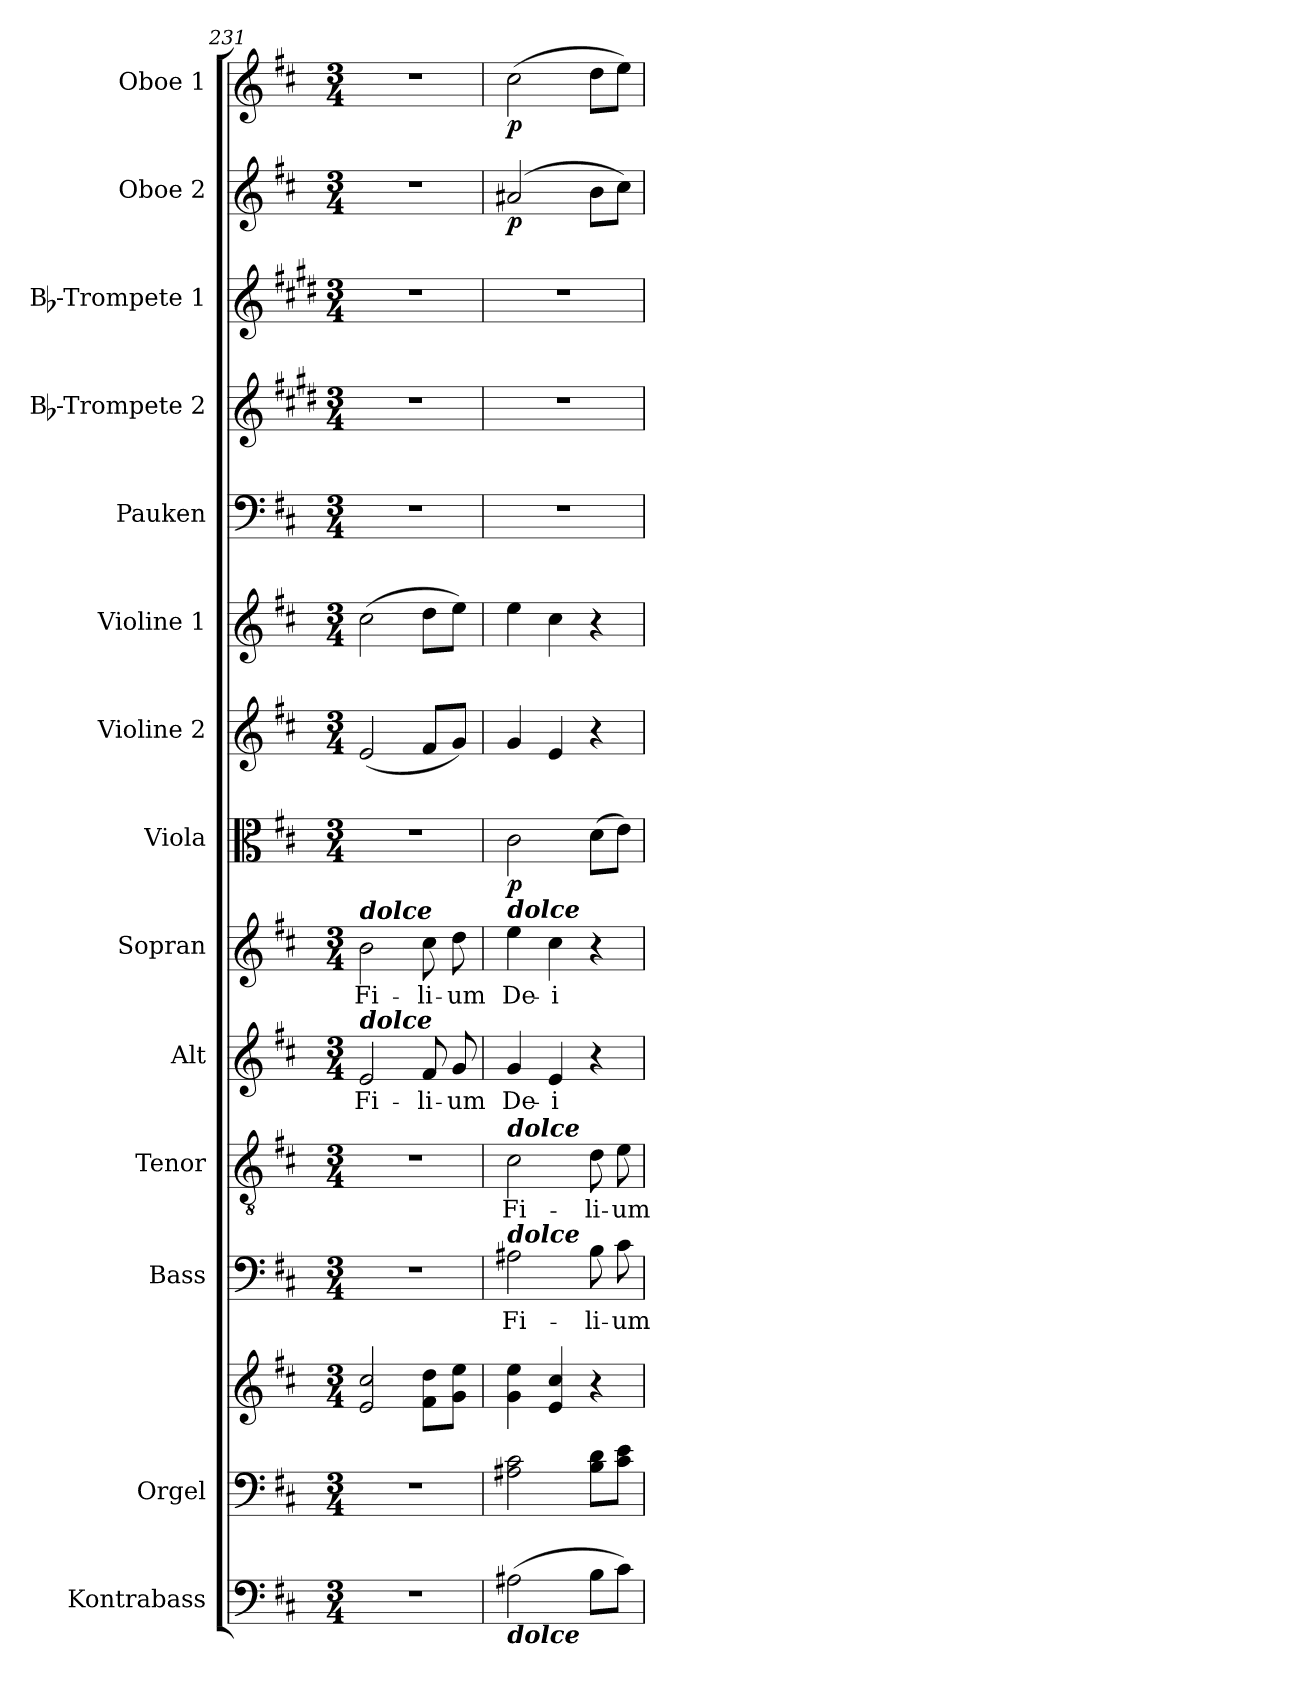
**kern	**kern	**kern	**kern	**text	**kern	**text	**kern	**text	**kern	**text	**kern	**dynam	**kern	**kern	**kern	**kern	**kern	**kern	**dynam	**kern	**dynam
*part14	*part13	*part13	*part12	*part12	*part11	*part11	*part10	*part10	*part9	*part9	*part8	*part8	*part7	*part6	*part5	*part4	*part3	*part2	*part2	*part1	*part1
*staff15	*staff14	*staff13	*staff12	*staff12	*staff11	*staff11	*staff10	*staff10	*staff9	*staff9	*staff8	*staff8	*staff7	*staff6	*staff5	*staff4	*staff3	*staff2	*staff2	*staff1	*staff1
*I"Kontrabass	*I"Orgel	*	*I"Bass	*	*I"Tenor	*	*I"Alt	*	*I"Sopran	*	*I"Viola	*	*I"Violine 2	*I"Violine 1	*I"Pauken	*I"Bb-Trompete 2	*I"Bb-Trompete 1	*I"Oboe 2	*	*I"Oboe 1	*
*I'Kb.	*I'Org.	*	*I'B.	*	*I'T.	*	*I'A.	*	*I'S.	*	*I'Vla.	*	*I'Vl. 2	*I'Vl. 1	*I'Pk.	*I'Bb Trp. 2	*I'Bb Trp. 1	*I'Ob. 2	*	*I'Ob. 1	*
*clefF4	*clefF4	*clefG2	*clefF4	*	*clefGv2	*	*clefG2	*	*clefG2	*	*clefC3	*	*clefG2	*clefG2	*clefF4	*clefG2	*clefG2	*clefG2	*	*clefG2	*
*ITrd7c12	*	*	*	*	*	*	*	*	*	*	*	*	*	*	*	*ITrd1c2	*ITrd1c2	*	*	*	*
*k[f#c#]	*k[f#c#]	*k[f#c#]	*k[f#c#]	*	*k[f#c#]	*	*k[f#c#]	*	*k[f#c#]	*	*k[f#c#]	*	*k[f#c#]	*k[f#c#]	*k[f#c#]	*k[f#c#]	*k[f#c#]	*k[f#c#]	*	*k[f#c#]	*
*D:	*D:	*D:	*D:	*	*D:	*	*D:	*	*D:	*	*D:	*	*D:	*D:	*D:	*D:	*D:	*D:	*	*D:	*
*M3/4	*M3/4	*M3/4	*M3/4	*	*M3/4	*	*M3/4	*	*M3/4	*	*M3/4	*	*M3/4	*M3/4	*M3/4	*M3/4	*M3/4	*M3/4	*	*M3/4	*
=231	=231	=231	=231	=231	=231	=231	=231	=231	=231	=231	=231	=231	=231	=231	=231	=231	=231	=231	=231	=231	=231
!	!	!	!	!	!	!	!	!	!LO:TX:a:Bi:t=dolce	!	!	!	!	!	!	!	!	!	!	!	!
!	!	!	!	!	!	!	!LO:TX:a:Bi:t=dolce	!	!	!	!	!	!	!	!	!	!	!	!	!	!
!	!	!	!	!	!	!	!	!LO:LY:b	!	!LO:LY:b	!	!	!	!	!	!	!	!	!	!	!
2.r	2.r	2e/ 2cc#/	2.r	.	2.r	.	2e/	Fi-	2b\	Fi-	2.r	.	(<2e/	(>2cc#\	2.r	2.r	2.r	2.r	.	2.r	.
!	!	!	!	!	!	!	!	!LO:LY:b	!	!LO:LY:b	!	!	!	!	!	!	!	!	!	!	!
.	.	8f#\ 8dd\L	.	.	.	.	8f#/	-li-	8cc#\	-li-	.	.	8f#/L	8dd\L	.	.	.	.	.	.	.
!	!	!	!	!	!	!	!	!LO:LY:b	!	!LO:LY:b	!	!	!	!	!	!	!	!	!	!	!
.	.	8g\ 8ee\J	.	.	.	.	8g/	-um	8dd\	-um	.	.	8g/J)	8ee\J)	.	.	.	.	.	.	.
!!LO:PB:g=z
=232	=232	=232	=232	=232	=232	=232	=232	=232	=232	=232	=232	=232	=232	=232	=232	=232	=232	=232	=232	=232	=232
!	!	!	!	!	!	!	!	!	!	!	!LO:TX:b:Bi:t=dolce	!	!	!	!	!	!	!	!	!	!
!	!	!	!	!	!LO:TX:a:Bi:t=dolce	!	!	!	!	!	!	!	!	!	!	!	!	!	!	!	!
!	!	!	!LO:TX:a:Bi:t=dolce	!	!	!	!	!	!	!	!	!	!	!	!	!	!	!	!	!	!
!LO:TX:b:Bi:t=dolce	!	!	!	!	!	!	!	!	!	!	!	!	!	!	!	!	!	!	!	!	!
!	!	!	!	!LO:LY:b	!	!LO:LY:b	!	!LO:LY:b	!	!LO:LY:b	!	!LO:DY:b	!	!	!	!	!	!	!LO:DY:b	!	!LO:DY:b
(>2AA#X\	2A#X\ 2c#\	4g\ 4ee\	2A#X\	Fi-	2c#\	Fi-	4g/	De-	4ee\	De-	2c#\	p	4g/	4ee\	2.r	2.r	2.r	(2a#X/	p	(>2cc#\	p
!	!	!	!	!	!	!	!	!LO:LY:b	!	!LO:LY:b	!	!	!	!	!	!	!	!	!	!	!
.	.	4e/ 4cc#/	.	.	.	.	4e/	-i	4cc#\	-i	.	.	4e/	4cc#\	.	.	.	.	.	.	.
!	!	!	!	!LO:LY:b	!	!LO:LY:b	!	!	!	!	!	!	!	!	!	!	!	!	!	!	!
8BB\L	8B\ 8d\L	4r	8B\	-li-	8d\	-li-	4r	.	4r	.	(>8d\L	.	4r	4r	.	.	.	8b\L	.	8dd\L	.
!	!	!	!	!LO:LY:b	!	!LO:LY:b	!	!	!	!	!	!	!	!	!	!	!	!	!	!	!
8C#\J)	8c#\ 8e\J	.	8c#\	-um	8e\	-um	.	.	.	.	8e\J)	.	.	.	.	.	.	8cc#\J)	.	8ee\J)	.
=	=	=	=	=	=	=	=	=	=	=	=	=	=	=	=	=	=	=	=	=	=
*-	*-	*-	*-	*-	*-	*-	*-	*-	*-	*-	*-	*-	*-	*-	*-	*-	*-	*-	*-	*-	*-
